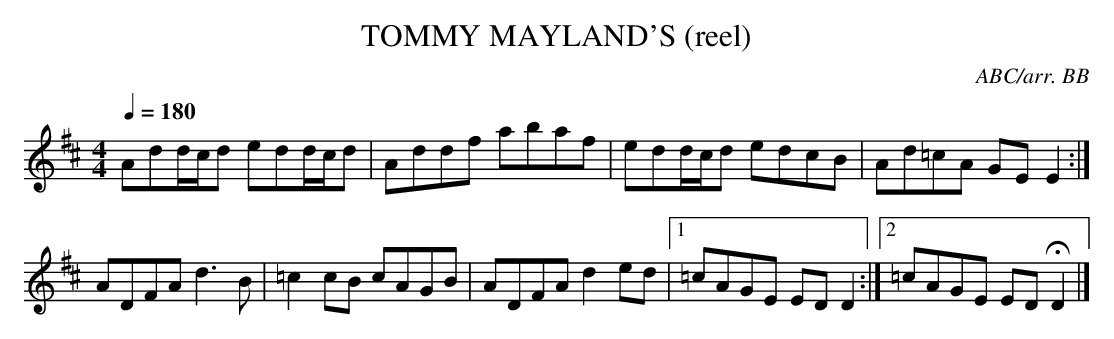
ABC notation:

X:1
T:TOMMY MAYLAND'S (reel)
C:ABC/arr. BB
L:1/8
Q:1/4=180
M:4/4
K:D
Add/c/d edd/c/d|Addf abaf|edd/c/d edcB|Ad=cA GE E2 :|
ADFA d3 B|=c2 cB cAGB|ADFA d2 ed|1=cAGE ED D2 :|\
[2 =cAGE ED HD2|]
